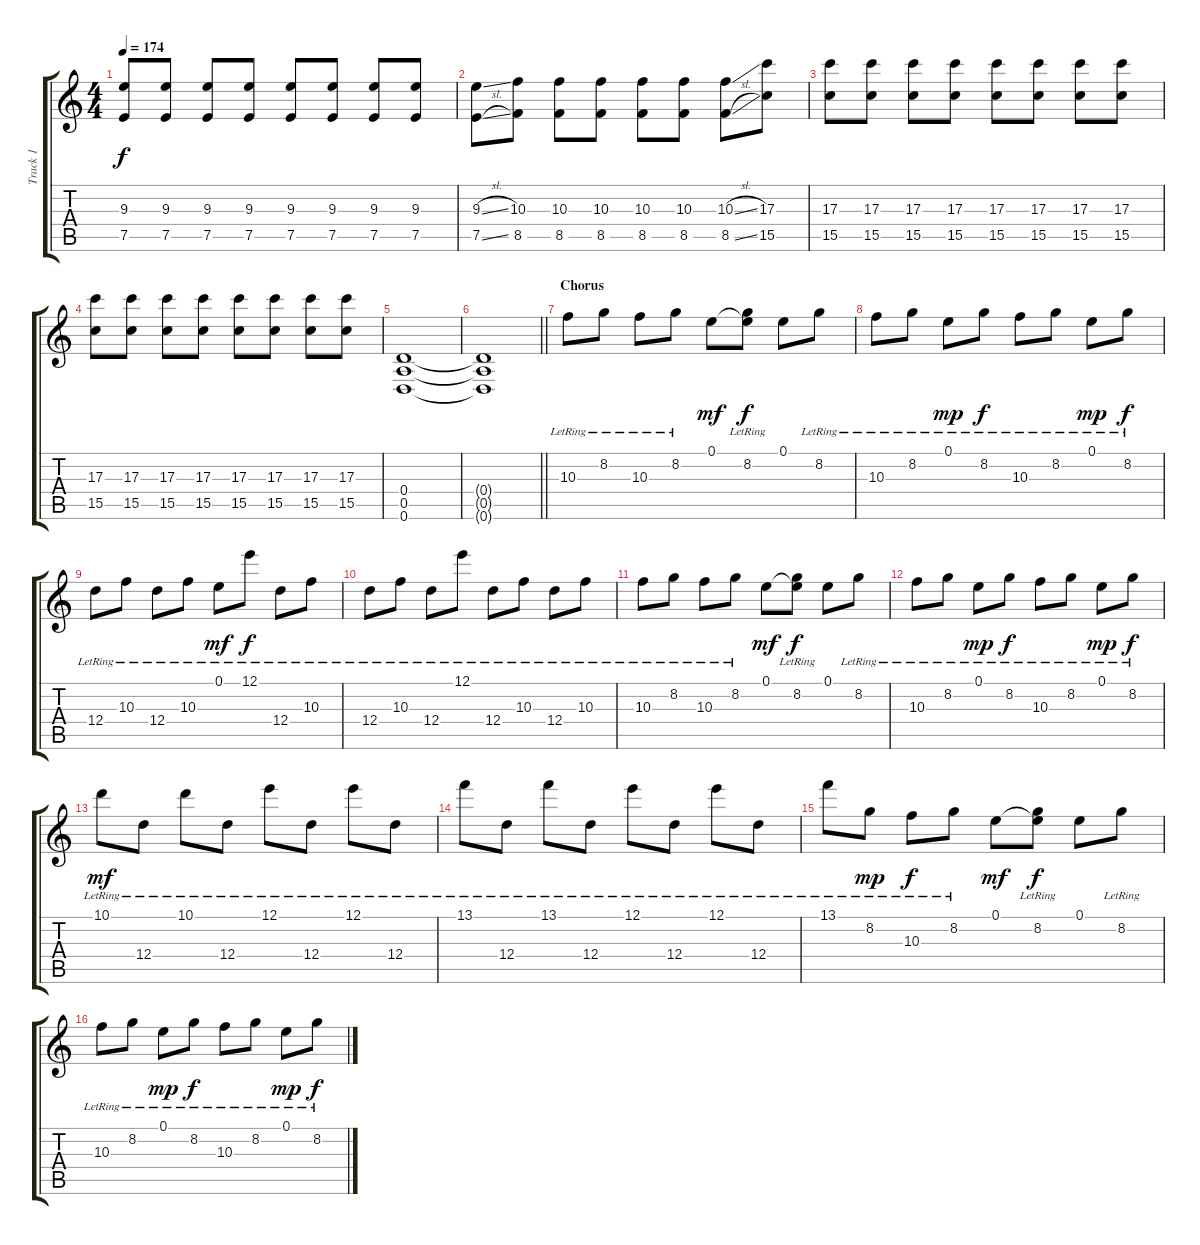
\track ("Track 1" "Track 1") {instrument distortionguitar}
\staff {score tabs}
\tuning (E4 B3 G3 D3 A2 D2) {hide}
\ts (4 4)
\tempo 174
\clef g2
\ks c
(9.3 7.5).8{dy f} (9.3 7.5).8 (9.3 7.5).8 (9.3 7.5).8 (9.3 7.5).8 (9.3 7.5).8 (9.3 7.5).8 (9.3 7.5).8 |
(9.3{sl} 7.5{sl}).8 (10.3 8.5).8 (10.3 8.5).8 (10.3 8.5).8 (10.3 8.5).8 (10.3 8.5).8 (10.3{sl} 8.5{sl}).8 (17.3 15.5).8 |
(17.3 15.5).8 (17.3 15.5).8 (17.3 15.5).8 (17.3 15.5).8 (17.3 15.5).8 (17.3 15.5).8 (17.3 15.5).8 (17.3 15.5).8 |
(17.3 15.5).8 (17.3 15.5).8 (17.3 15.5).8 (17.3 15.5).8 (17.3 15.5).8 (17.3 15.5).8 (17.3 15.5).8 (17.3 15.5).8 |
(0.4 0.5 0.6).1 |
\barLineRight lightlight
(0.4{t} 0.5{t} 0.6{t}).1 |
\section ("" "Chorus")
10.3{lr}.8 8.2{lr}.8 10.3{lr}.8 8.2{lr}.8 0.1.8{dy mf} (0.1{t} 8.2{lr}).8{dy f} 0.1.8 8.2{lr}.8 |
10.3{lr}.8 8.2{lr}.8 0.1{lr}.8{dy mp} 8.2{lr}.8{dy f} 10.3{lr}.8 8.2{lr}.8 0.1{lr}.8{dy mp} 8.2{lr}.8{dy f} |
12.4{lr}.8 10.3{lr}.8 12.4{lr}.8 10.3{lr}.8 0.1{lr}.8{dy mf} 12.1{lr}.8{dy f} 12.4{lr}.8 10.3{lr}.8 |
12.4{lr}.8 10.3{lr}.8 12.4{lr}.8 12.1{lr}.8 12.4{lr}.8 10.3{lr}.8 12.4{lr}.8 10.3{lr}.8 |
10.3{lr}.8 8.2{lr}.8 10.3{lr}.8 8.2{lr}.8 0.1.8{dy mf} (0.1{t} 8.2{lr}).8{dy f} 0.1.8 8.2{lr}.8 |
10.3{lr}.8 8.2{lr}.8 0.1{lr}.8{dy mp} 8.2{lr}.8{dy f} 10.3{lr}.8 8.2{lr}.8 0.1{lr}.8{dy mp} 8.2{lr}.8{dy f} |
10.1{lr}.8{dy mf} 12.4{lr}.8 10.1{lr}.8 12.4{lr}.8 12.1{lr}.8 12.4{lr}.8 12.1{lr}.8 12.4{lr}.8 |
13.1{lr}.8 12.4{lr}.8 13.1{lr}.8 12.4{lr}.8 12.1{lr}.8 12.4{lr}.8 12.1{lr}.8 12.4{lr}.8 |
13.1{lr}.8 8.2{lr}.8{dy mp} 10.3{lr}.8{dy f} 8.2{lr}.8 0.1.8{dy mf} (0.1{t} 8.2{lr}).8{dy f} 0.1.8 8.2{lr}.8 |
10.3{lr}.8 8.2{lr}.8 0.1{lr}.8{dy mp} 8.2{lr}.8{dy f} 10.3{lr}.8 8.2{lr}.8 0.1{lr}.8{dy mp} 8.2{lr}.8{dy f}
